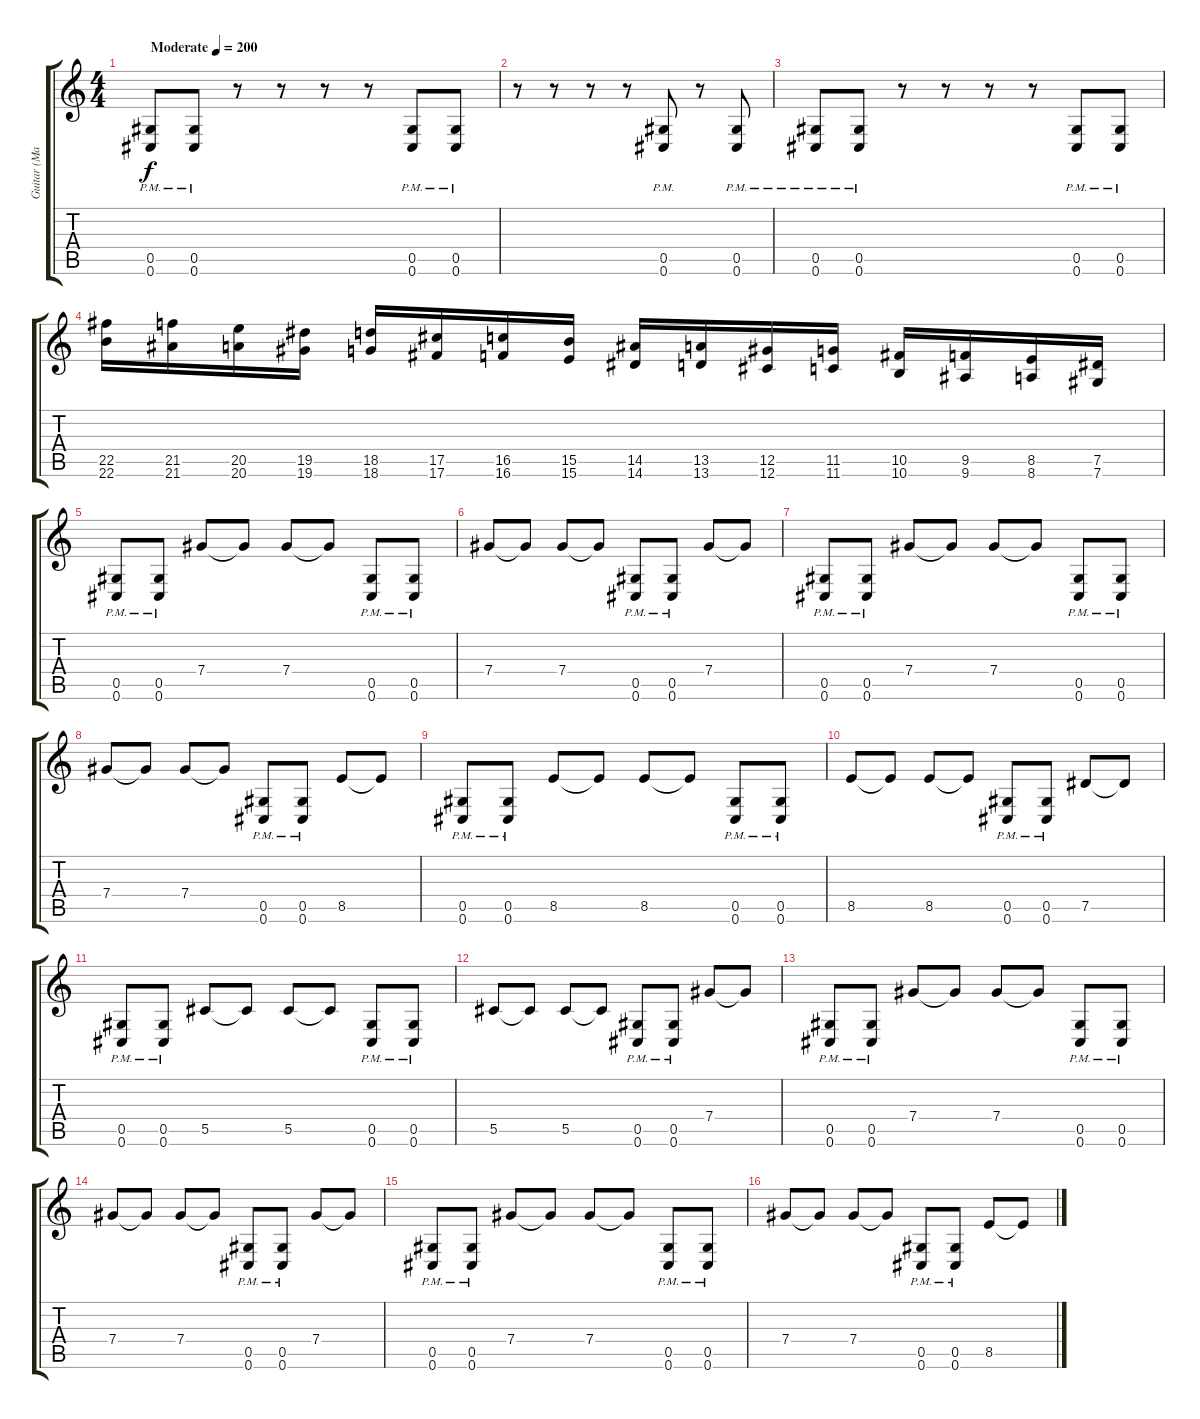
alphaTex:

\track ("Guitar (Matt Woods)" "Guitar (Ma") {instrument overdrivenguitar}
\staff {score tabs}
\tuning (Eb4 Bb3 Gb3 Db3 Ab2 Db2) {hide}
\ts (4 4)
\tempo (200 "Moderate")
\clef g2
\ks c
(0.5{pm} 0.6{pm}).8{dy f instrument overdrivenguitar} (0.5{pm} 0.6{pm}).8 r.8 r.8 r.8 r.8 (0.5{pm} 0.6{pm}).8 (0.5{pm} 0.6{pm}).8 |
r.8 r.8 r.8 r.8 (0.5{pm} 0.6{pm}).8 r.8 (0.5{pm} 0.6{pm}).8 |
(0.5{pm} 0.6{pm}).8 (0.5{pm} 0.6{pm}).8 r.8 r.8 r.8 r.8 (0.5{pm} 0.6{pm}).8 (0.5{pm} 0.6{pm}).8 |
(22.5 22.6).16 (21.5 21.6).16 (20.5 20.6).16 (19.5 19.6).16 (18.5 18.6).16 (17.5 17.6).16 (16.5 16.6).16 (15.5 15.6).16 (14.5 14.6).16 (13.5 13.6).16 (12.5 12.6).16 (11.5 11.6).16 (10.5 10.6).16 (9.5 9.6).16 (8.5 8.6).16 (7.5 7.6).16 |
(0.5{pm} 0.6{pm}).8 (0.5{pm} 0.6{pm}).8 7.4.8 7.4{t}.8 7.4.8 7.4{t}.8 (0.5{pm} 0.6{pm}).8 (0.5{pm} 0.6{pm}).8 |
7.4.8 7.4{t}.8 7.4.8 7.4{t}.8 (0.5{pm} 0.6{pm}).8 (0.5{pm} 0.6{pm}).8 7.4.8 7.4{t}.8 |
(0.5{pm} 0.6{pm}).8 (0.5{pm} 0.6{pm}).8 7.4.8 7.4{t}.8 7.4.8 7.4{t}.8 (0.5{pm} 0.6{pm}).8 (0.5{pm} 0.6{pm}).8 |
7.4.8 7.4{t}.8 7.4.8 7.4{t}.8 (0.5{pm} 0.6{pm}).8 (0.5{pm} 0.6{pm}).8 8.5.8 8.5{t}.8 |
(0.5{pm} 0.6{pm}).8 (0.5{pm} 0.6{pm}).8 8.5.8 8.5{t}.8 8.5.8 8.5{t}.8 (0.5{pm} 0.6{pm}).8 (0.5{pm} 0.6{pm}).8 |
8.5.8 8.5{t}.8 8.5.8 8.5{t}.8 (0.5{pm} 0.6{pm}).8 (0.5{pm} 0.6{pm}).8 7.5.8 7.5{t}.8 |
(0.5{pm} 0.6{pm}).8 (0.5{pm} 0.6{pm}).8 5.5.8 5.5{t}.8 5.5.8 5.5{t}.8 (0.5{pm} 0.6{pm}).8 (0.5{pm} 0.6{pm}).8 |
5.5.8 5.5{t}.8 5.5.8 5.5{t}.8 (0.5{pm} 0.6{pm}).8 (0.5{pm} 0.6{pm}).8 7.4.8 7.4{t}.8 |
(0.5{pm} 0.6{pm}).8 (0.5{pm} 0.6{pm}).8 7.4.8 7.4{t}.8 7.4.8 7.4{t}.8 (0.5{pm} 0.6{pm}).8 (0.5{pm} 0.6{pm}).8 |
7.4.8 7.4{t}.8 7.4.8 7.4{t}.8 (0.5{pm} 0.6{pm}).8 (0.5{pm} 0.6{pm}).8 7.4.8 7.4{t}.8 |
(0.5{pm} 0.6{pm}).8 (0.5{pm} 0.6{pm}).8 7.4.8 7.4{t}.8 7.4.8 7.4{t}.8 (0.5{pm} 0.6{pm}).8 (0.5{pm} 0.6{pm}).8 |
7.4.8 7.4{t}.8 7.4.8 7.4{t}.8 (0.5{pm} 0.6{pm}).8 (0.5{pm} 0.6{pm}).8 8.5.8 8.5{t}.8
